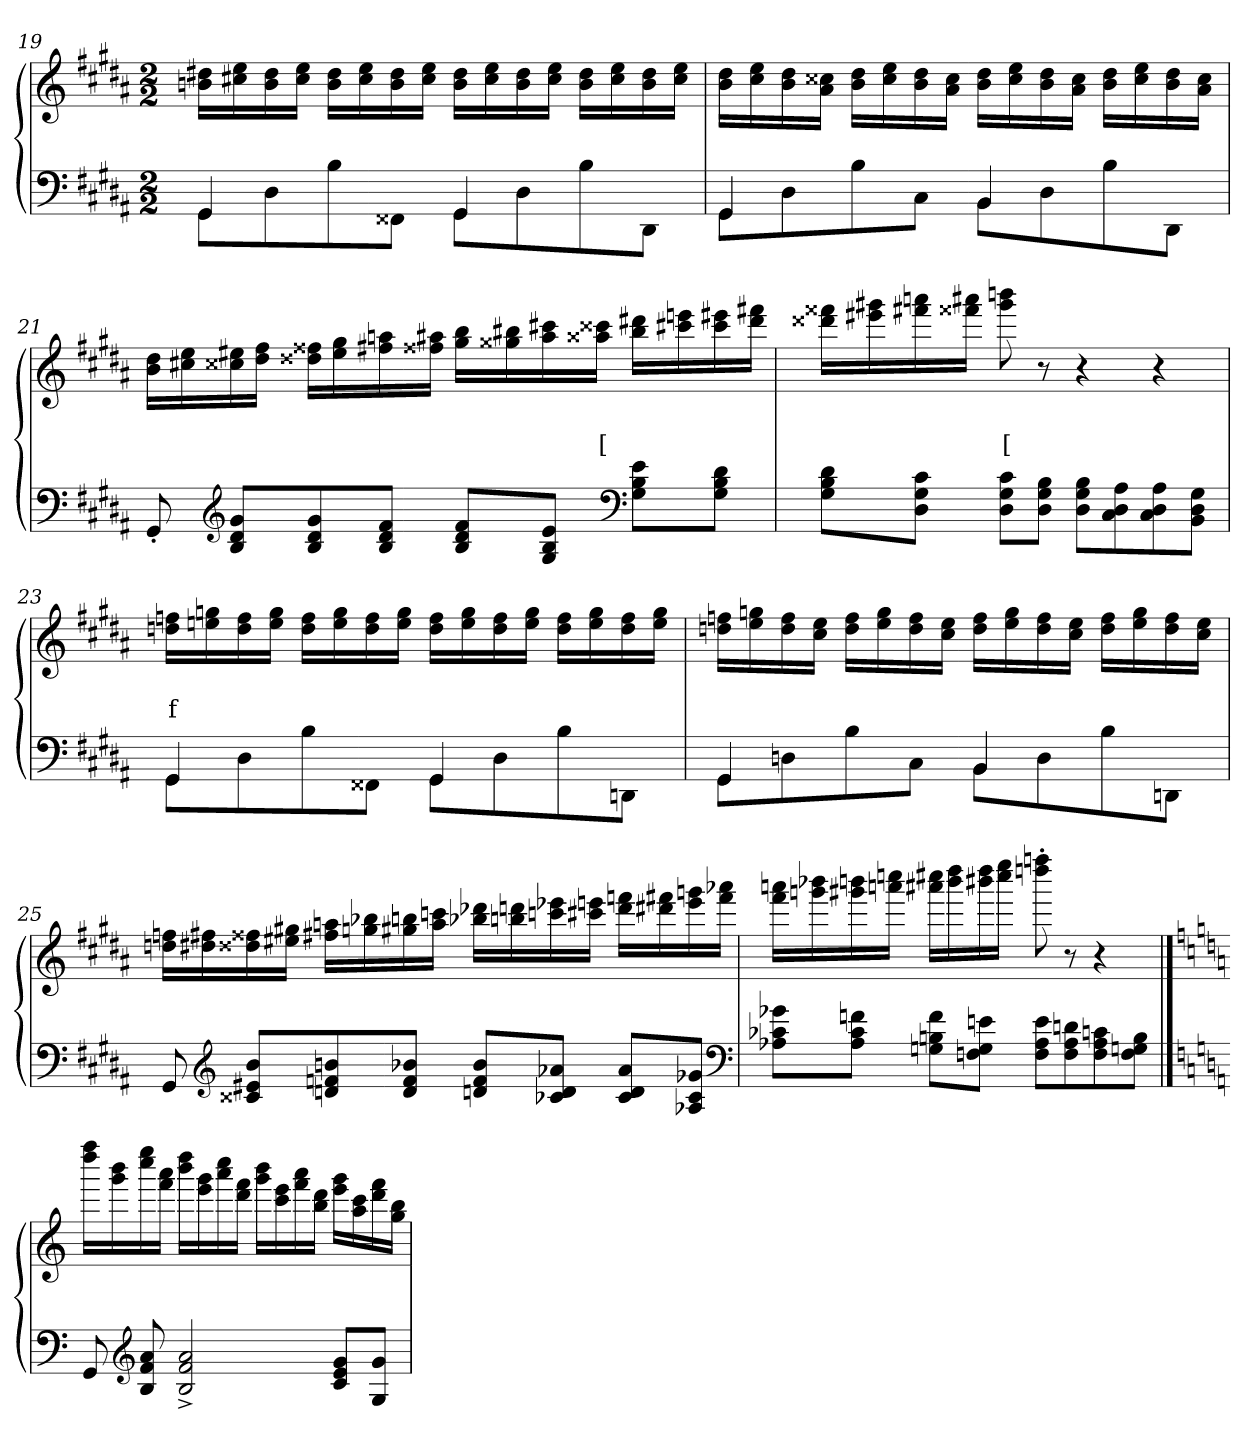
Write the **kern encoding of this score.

**kern	**kern	**text	**text
*part2	*part1	*part1	*part1
*staff2	*staff1	*staff1	*staff1
*clefF4	*clefG2	*	*
*k[f#c#g#d#a#]	*k[f#c#g#d#a#]	*	*
*M2/2	*M2/2	*	*
=19	=19	=19	=19
*^	*	*	*
4GG#	8GG#L	16dd#X 16bnLL	.	.
.	.	16ee 16cc#X	.	.
.	8D#	16dd# 16b	.	.
.	.	16ee 16cc#JJ	.	.
4ryy	8B	16dd# 16bLL	.	.
.	.	16ee 16cc#	.	.
.	8FF##XJ	16dd# 16b	.	.
.	.	16ee 16cc#JJ	.	.
4GG#	8GG#L	16dd# 16bLL	.	.
.	.	16ee 16cc#	.	.
.	8D#	16dd# 16b	.	.
.	.	16ee 16cc#JJ	.	.
4ryy	8B	16dd# 16bLL	.	.
.	.	16ee 16cc#	.	.
.	8DD#J	16dd# 16b	.	.
.	.	16ee 16cc#JJ	.	.
=20	=20	=20	=20	=20
4GG#	8GG#L	16dd# 16bLL	.	.
.	.	16ee 16cc#	.	.
.	8D#	16dd# 16b	.	.
.	.	16cc##X 16a#JJ	.	.
4ryy	8B	16dd# 16bLL	.	.
.	.	16ee 16cc##	.	.
.	8C#J	16dd# 16b	.	.
.	.	16cc## 16a#JJ	.	.
4BB	8BBL	16dd# 16bLL	.	.
.	.	16ee 16cc##	.	.
.	8D#	16dd# 16b	.	.
.	.	16cc## 16a#JJ	.	.
4ryy	8B	16dd# 16bLL	.	.
.	.	16ee 16cc##	.	.
.	8DD#J	16dd# 16b	.	.
.	.	16cc## 16a#JJ	.	.
*v	*v	*	*	*
=21	=21	=21	=21
8GG#'>	16dd# 16bLL	.	.
.	16ee 16cc#X	.	.
*clefG2	*	*	*
8g# 8d# 8BL	16ee#X 16cc##X	.	.
.	16ff# 16dd#JJ	.	.
8g# 8d# 8B	16ff##X 16dd##XLL	.	.
.	16gg# 16ee#	.	.
8f# 8d# 8BJ	16aan 16ff#X	.	.
.	16aa#X 16ff##XJJ	.	.
8f# 8d# 8BL	16bb 16gg#LL	.	.
.	16bb#X 16gg##X	.	.
8e 8B 8G#J	16ccc#X 16aa#	.	.
.	16ccc##X 16aa##XJJ	.	[
*clefF4	*	*	*
8e 8B 8G#L	16ddd#X 16bb#LL	.	.
.	16eeen 16ccc#X	.	.
8d# 8B 8G#J	16eee#X 16ccc#	.	.
.	16fff#X 16ddd#JJ	.	.
=22	=22	=22	=22
8d# 8B 8G#L	16fff##X 16ddd##XLL	.	.
.	16ggg#X 16eee#X	.	.
8c# 8G# 8D#J	16aaan 16fff#X	.	.
.	16aaa#X 16fff##XJJ	.	.
8c# 8G# 8D#L	8bbbn 8ggg#	.	[
8B 8G# 8D#J	8r	.	.
8B 8G# 8D#L	4r	.	.
8A# 8D# 8C#	.	.	.
8A# 8D# 8C#	4r	.	.
8G# 8D# 8BBJ	.	.	.
=23	=23	=23	=23
*^	*	*	*
4GG#	8GG#L	16ffn 16ddnLL	.	f
.	.	16ggn 16een	.	.
.	8D#	16ff 16dd	.	.
.	.	16gg 16eeJJ	.	.
4ryy	8B	16ff 16ddLL	.	.
.	.	16gg 16ee	.	.
.	8FF##XJ	16ff 16dd	.	.
.	.	16gg 16eeJJ	.	.
4GG#	8GG#L	16ff 16ddLL	.	.
.	.	16gg 16ee	.	.
.	8D#	16ff 16dd	.	.
.	.	16gg 16eeJJ	.	.
4ryy	8B	16ff 16ddLL	.	.
.	.	16gg 16ee	.	.
.	8DDnJ	16ff 16dd	.	.
.	.	16gg 16eeJJ	.	.
=24	=24	=24	=24	=24
4GG#	8GG#L	16ffn 16ddnLL	.	.
.	.	16ggn 16ee	.	.
.	8Dn	16ff 16dd	.	.
.	.	16ee 16cc#JJ	.	.
4ryy	8B	16ff 16ddLL	.	.
.	.	16gg 16ee	.	.
.	8C#J	16ff 16dd	.	.
.	.	16ee 16cc#JJ	.	.
4BB	8BBL	16ff 16ddLL	.	.
.	.	16gg 16ee	.	.
.	8D	16ff 16dd	.	.
.	.	16ee 16cc#JJ	.	.
4ryy	8B	16ff 16ddLL	.	.
.	.	16gg 16ee	.	.
.	8DDnJ	16ff 16dd	.	.
.	.	16ee 16cc#JJ	.	.
*v	*v	*	*	*
=25	=25	=25	=25
8GG#	16ffn 16ddnLL	.	.
.	16ff#X 16dd#X	.	.
*clefG2	*	*	*
8b 8e#X 8c##XL	16ff##X 16dd##X	.	.
.	16gg#X 16ee#XJJ	.	.
8bn 8fn 8dn	16aan 16ff#XLL	.	.
.	16bb-X 16ggn	.	.
8b-X 8f 8dJ	16bbn 16gg#X	.	.
.	16cccn 16aaJJ	.	.
8b- 8f 8dnL	16ddd-X 16bb-XLL	.	.
.	16dddn 16bbn	.	.
8a-X 8d 8c-XJ	16eee-X 16cccn	.	.
.	16eeen 16ccc#XJJ	.	.
8a- 8d 8c-L	16fffn 16dddLL	.	.
.	16fff#X 16ddd#X	.	.
8g-X 8c- 8A-J	16gggn 16eee	.	.
.	16aaa-X 16fff#JJ	.	.
*clefF4	*	*	*
=26	=26	=26	=26
8g-X 8c-X 8A-XL	16aaan 16fff#LL	.	.
.	16bbb-X 16gggn	.	.
8fn 8c- 8A-J	16bbbn 16ggg#X	.	.
.	16ccccn 16aaanJJ	.	.
8f 8Bn 8GnL	16cccc#X 16aaa#XLL	.	.
.	16dddd# 16bbb	.	.
8en 8G 8FnJ	16dddd# 16bbb#X	.	.
.	16eeee 16cccc#JJ	.	.
8e 8A- 8FL	8ffffn'> 8ddddn'>	.	.
8dn 8A- 8F	8r	.	.
8cn 8A- 8F	4r	.	.
8B 8Gn 8FJ	.	.	.
==27	==27	==27	==27
*k[]	*k[]	*	*
8GG	16ffff 16ddddLL	.	.
.	16bbb 16ggg	.	.
*clefG2	*	*	*
8a 8f 8B	16eeee 16cccc	.	.
.	16aaa 16fffJJ	.	.
2a^> 2f^> 2B^>	16dddd 16bbbLL	.	.
.	16ggg 16eee	.	.
.	16cccc 16aaa	.	.
.	16fff 16dddJJ	.	.
.	16bbb 16gggLL	.	.
.	16eee 16ccc	.	.
.	16aaa 16fff	.	.
.	16ddd 16bbJJ	.	.
8g 8e 8cL	16ggg 16eeeLL	.	.
.	16ccc 16aa	.	.
8g 8GJ	16fff 16ddd	.	.
.	16bb 16ggJJ	.	.
=	=	=	=
*-	*-	*-	*-
